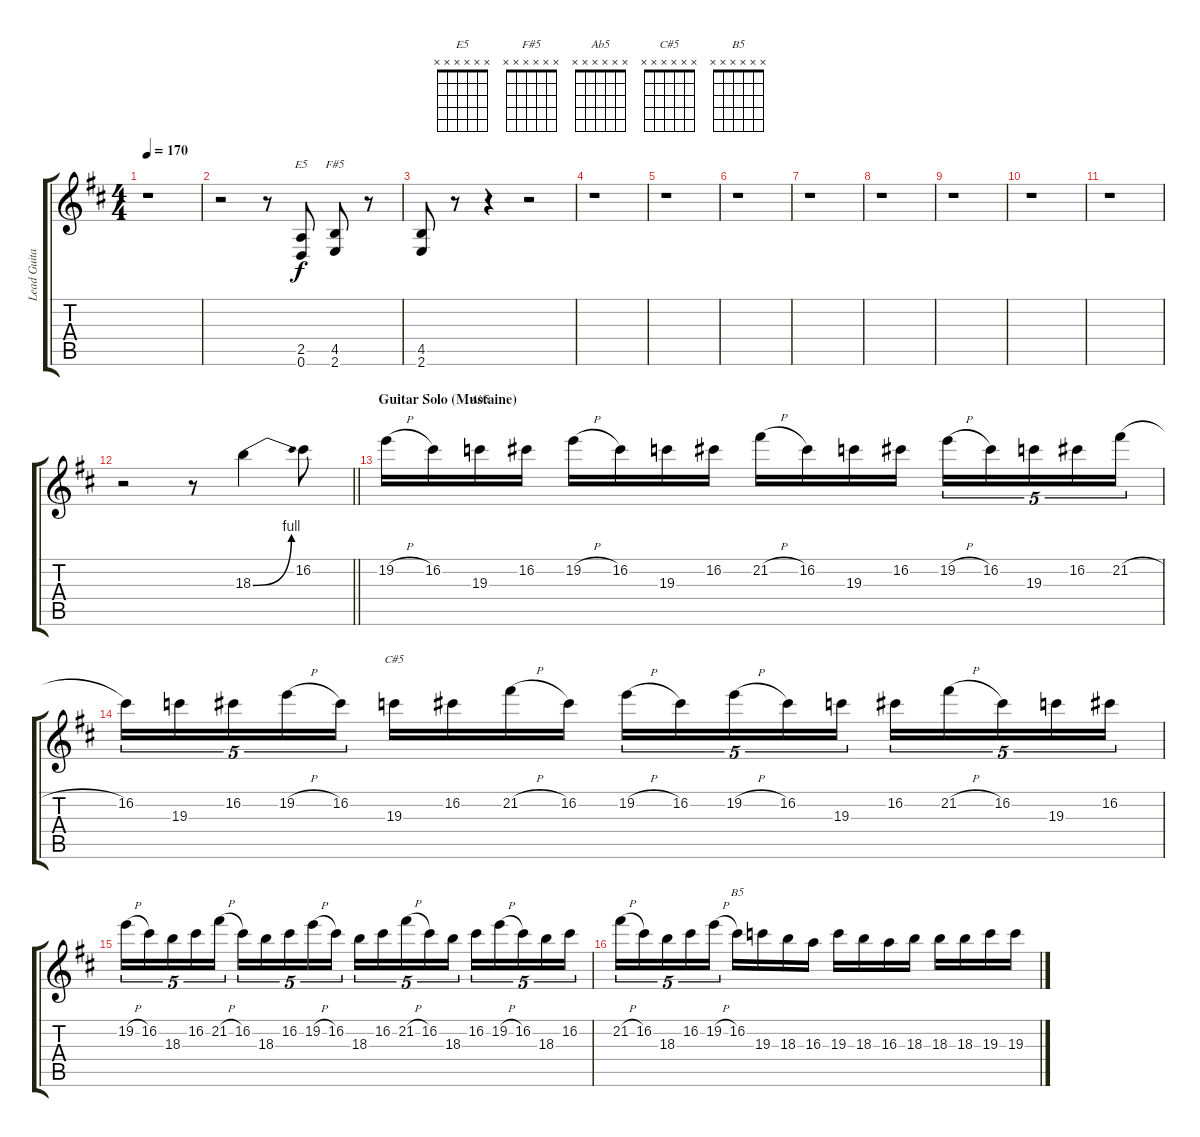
\track ("Lead Guitar 1" "Lead Guita") {instrument distortionguitar}
\staff {score tabs}
\tuning (D4 A3 F3 C3 G2 D2) {hide}
\chord ("E5" x x x x x x)
\chord ("F#5" x x x x x x)
\chord ("Ab5" x x x x x x)
\chord ("C#5" x x x x x x)
\chord ("B5" x x x x x x)
\ts (4 4)
\tempo 170
\clef g2
\ks bminor
r.1{dy f} |
r.2 r.8 (2.5 0.6).8{ch "E5"} (4.5 2.6).8{ch "F#5"} r.8 |
(4.5 2.6).8 r.8 r.4 r.2 |
r.1 |
r.1 |
r.1 |
r.1 |
r.1 |
r.1 |
r.1 |
r.1 |
\barLineRight lightlight
r.2 r.8 18.3{be (bend 0 0 60 4)}.4 16.2.8 |
\section ("" "Guitar Solo (Mustaine)")
19.2{h}.16 16.2.16 19.3.16{ch "Ab5"} 16.2.16 19.2{h}.16 16.2.16 19.3.16 16.2.16 21.2{h}.16 16.2.16 19.3.16 16.2.16 19.2{h}.16{tu (5 4)} 16.2.16{tu (5 4)} 19.3.16{tu (5 4)} 16.2.16{tu (5 4)} 21.2{h}.16{tu (5 4)} |
16.2.16{tu (5 4)} 19.3.16{tu (5 4)} 16.2.16{tu (5 4)} 19.2{h}.16{tu (5 4)} 16.2.16{tu (5 4)} 19.3.16{ch "C#5"} 16.2.16 21.2{h}.16 16.2.16 19.2{h}.16{tu (5 4)} 16.2.16{tu (5 4)} 19.2{h}.16{tu (5 4)} 16.2.16{tu (5 4)} 19.3.16{tu (5 4)} 16.2.16{tu (5 4)} 21.2{h}.16{tu (5 4)} 16.2.16{tu (5 4)} 19.3.16{tu (5 4)} 16.2.16{tu (5 4)} |
19.2{h}.16{tu (5 4)} 16.2.16{tu (5 4)} 18.3.16{tu (5 4)} 16.2.16{tu (5 4)} 21.2{h}.16{tu (5 4)} 16.2.16{tu (5 4)} 18.3.16{tu (5 4)} 16.2.16{tu (5 4)} 19.2{h}.16{tu (5 4)} 16.2.16{tu (5 4)} 18.3.16{tu (5 4)} 16.2.16{tu (5 4)} 21.2{h}.16{tu (5 4)} 16.2.16{tu (5 4)} 18.3.16{tu (5 4)} 16.2.16{tu (5 4)} 19.2{h}.16{tu (5 4)} 16.2.16{tu (5 4)} 18.3.16{tu (5 4)} 16.2.16{tu (5 4)} |
21.2{h}.16{tu (5 4)} 16.2.16{tu (5 4)} 18.3.16{tu (5 4)} 16.2.16{tu (5 4)} 19.2{h}.16{tu (5 4)} 16.2.16{ch "B5"} 19.3.16 18.3.16 16.3.16 19.3.16 18.3.16 16.3.16 18.3.16 18.3.16 18.3.16 19.3.16 19.3.16
